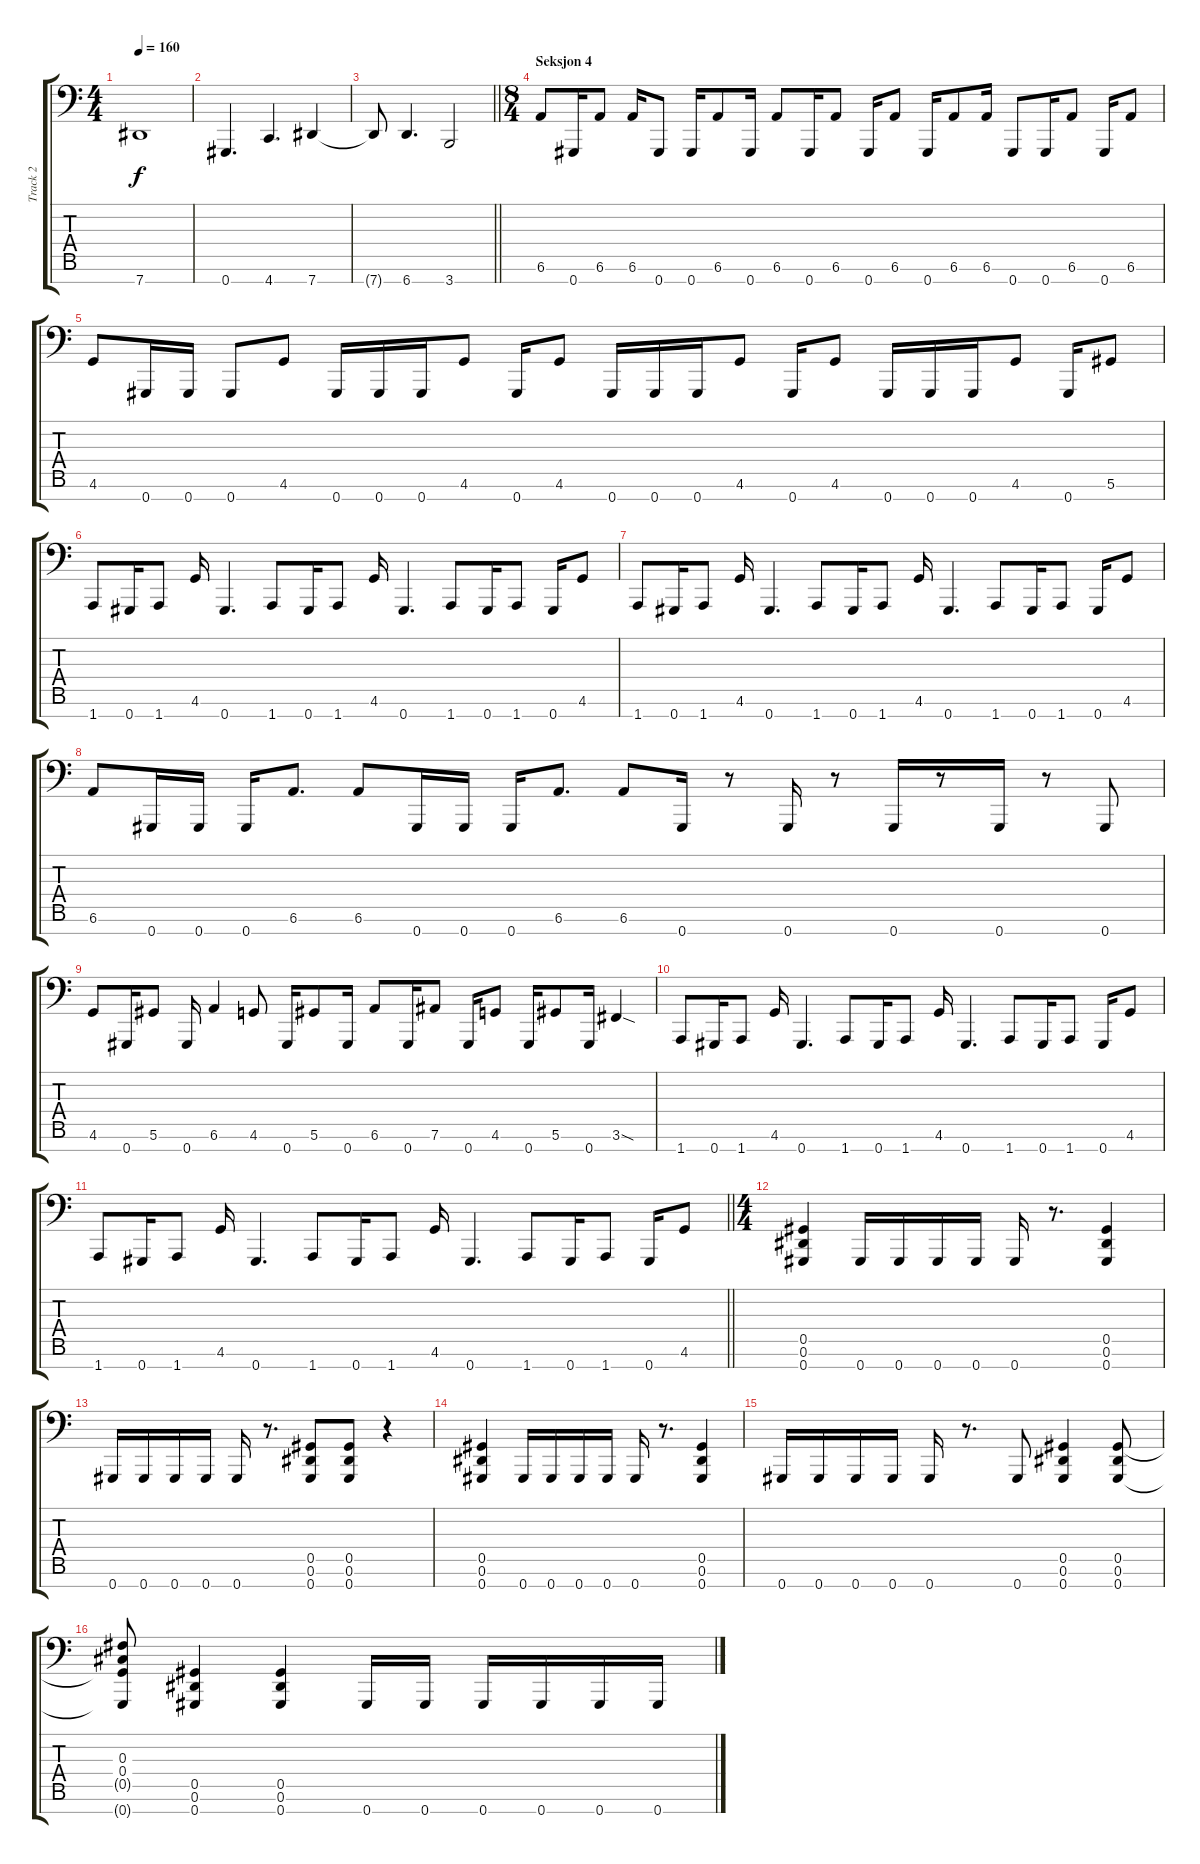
\track ("Track 2" "Track 2") {instrument slapbass1}
\staff {score tabs}
\tuning (Eb3 Bb2 Gb2 Db2 Ab1 Eb1 Ab0) {hide}
\ts (4 4)
\tempo 160
\clef f4
\ks c
7.7{t}.1{dy f} |
0.7.4{d} 4.7.4{d} 7.7.4 |
\barLineRight lightlight
7.7{t}.8 6.7.4{d} 3.7.2 |
\ts (8 4)
\section ("" "Seksjon 4")
6.6.8 0.7.16 6.6.8 6.6.16 0.7.8 0.7.16 6.6.8 0.7.16 6.6.8 0.7.16 6.6.8 0.7.16 6.6.8 0.7.16 6.6.8 6.6.16 0.7.8 0.7.16 6.6.8 0.7.16 6.6.8 |
4.6.8 0.7.16 0.7.16 0.7.8 4.6.8 0.7.16 0.7.16 0.7.16 4.6.8 0.7.16 4.6.8 0.7.16 0.7.16 0.7.16 4.6.8 0.7.16 4.6.8 0.7.16 0.7.16 0.7.16 4.6.8 0.7.16 5.6.8 |
1.7.8 0.7.16 1.7.8 4.6.16 0.7.4{d} 1.7.8 0.7.16 1.7.8 4.6.16 0.7.4{d} 1.7.8 0.7.16 1.7.8 0.7.16 4.6.8 |
1.7.8 0.7.16 1.7.8 4.6.16 0.7.4{d} 1.7.8 0.7.16 1.7.8 4.6.16 0.7.4{d} 1.7.8 0.7.16 1.7.8 0.7.16 4.6.8 |
6.6.8 0.7.16 0.7.16 0.7.16 6.6.8{d} 6.6.8 0.7.16 0.7.16 0.7.16 6.6.8{d} 6.6.8 0.7.16 r.8 0.7.16 r.8 0.7.16 r.8 0.7.16 r.8 0.7.8 |
4.6.8 0.7.16 5.6.8 0.7.16 6.6.4 4.6.8 0.7.16 5.6.8 0.7.16 6.6.8 0.7.16 7.6.8 0.7.16 4.6.8 0.7.16 5.6.8 0.7.16 3.6{sod}.4 |
1.7.8 0.7.16 1.7.8 4.6.16 0.7.4{d} 1.7.8 0.7.16 1.7.8 4.6.16 0.7.4{d} 1.7.8 0.7.16 1.7.8 0.7.16 4.6.8 |
\barLineRight lightlight
1.7.8 0.7.16 1.7.8 4.6.16 0.7.4{d} 1.7.8 0.7.16 1.7.8 4.6.16 0.7.4{d} 1.7.8 0.7.16 1.7.8 0.7.16 4.6.8 |
\ts (4 4)
(0.5 0.6 0.7).4 0.7.16 0.7.16 0.7.16 0.7.16 0.7.16 r.8{d} (0.5 0.6 0.7).4 |
0.7.16 0.7.16 0.7.16 0.7.16 0.7.16 r.8{d} (0.5 0.6 0.7).8 (0.5 0.6 0.7).8 r.4 |
(0.5 0.6 0.7).4 0.7.16 0.7.16 0.7.16 0.7.16 0.7.16 r.8{d} (0.5 0.6 0.7).4 |
0.7.16 0.7.16 0.7.16 0.7.16 0.7.16 r.8{d} 0.7.8 (0.5 0.6 0.7).4 (0.5 0.6 0.7).8 |
(0.3 0.4 0.5{t} 0.7{t}).8 (0.5 0.6 0.7).4 (0.5 0.6 0.7).4 0.7.16 0.7.16 0.7.16 0.7.16 0.7.16 0.7.16
